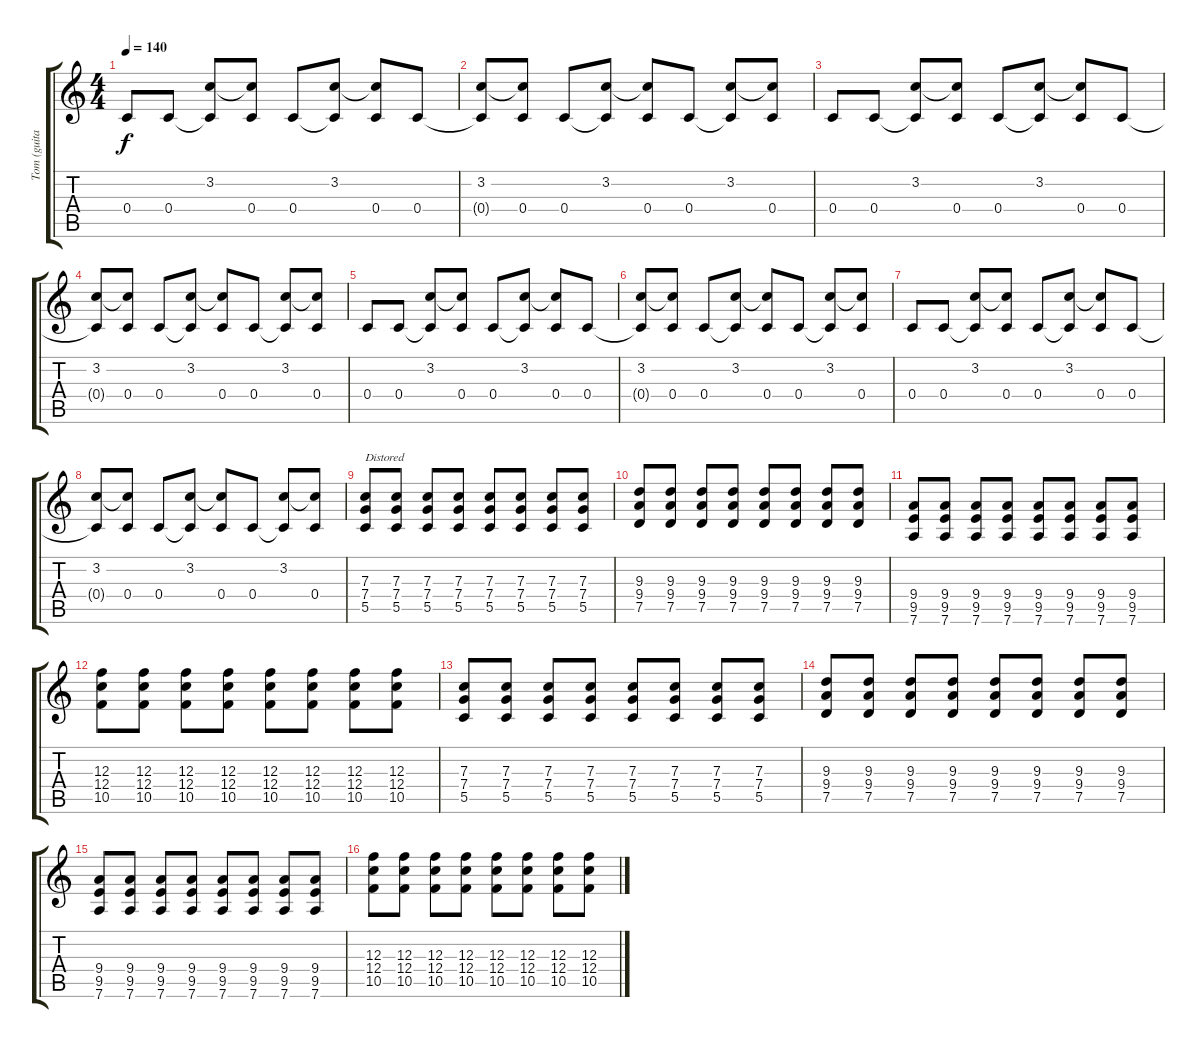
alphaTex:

\track ("Tom (guitar)" "Tom (guita") {instrument electricguitarclean}
\staff {score tabs}
\tuning (D4 A3 F3 C3 G2 D2) {hide}
\ts (4 4)
\tempo 140
\clef g2
\ks c
0.4.8{dy f volume 10} 0.4.8 (3.2 0.4{t}).8 (3.2{t} 0.4).8 0.4.8 (3.2 0.4{t}).8 (3.2{t} 0.4).8 0.4.8 |
(3.2 0.4{t}).8{volume 11} (3.2{t} 0.4).8 0.4.8 (3.2 0.4{t}).8 (3.2{t} 0.4).8 0.4.8 (3.2 0.4{t}).8 (3.2{t} 0.4).8 |
0.4.8{volume 12} 0.4.8 (3.2 0.4{t}).8 (3.2{t} 0.4).8 0.4.8 (3.2 0.4{t}).8 (3.2{t} 0.4).8 0.4.8 |
(3.2 0.4{t}).8{volume 13} (3.2{t} 0.4).8 0.4.8 (3.2 0.4{t}).8 (3.2{t} 0.4).8 0.4.8 (3.2 0.4{t}).8 (3.2{t} 0.4).8 |
0.4.8{volume 14} 0.4.8 (3.2 0.4{t}).8 (3.2{t} 0.4).8 0.4.8 (3.2 0.4{t}).8 (3.2{t} 0.4).8 0.4.8 |
(3.2 0.4{t}).8 (3.2{t} 0.4).8 0.4.8 (3.2 0.4{t}).8 (3.2{t} 0.4).8 0.4.8 (3.2 0.4{t}).8 (3.2{t} 0.4).8 |
0.4.8 0.4.8 (3.2 0.4{t}).8 (3.2{t} 0.4).8 0.4.8 (3.2 0.4{t}).8 (3.2{t} 0.4).8 0.4.8 |
(3.2 0.4{t}).8 (3.2{t} 0.4).8 0.4.8 (3.2 0.4{t}).8 (3.2{t} 0.4).8 0.4.8 (3.2 0.4{t}).8 (3.2{t} 0.4).8 |
(7.3 7.4 5.5).8{txt "Distored" volume 16 instrument distortionguitar} (7.3 7.4 5.5).8 (7.3 7.4 5.5).8 (7.3 7.4 5.5).8 (7.3 7.4 5.5).8 (7.3 7.4 5.5).8 (7.3 7.4 5.5).8 (7.3 7.4 5.5).8 |
(9.3 9.4 7.5).8{volume 16 instrument distortionguitar} (9.3 9.4 7.5).8 (9.3 9.4 7.5).8 (9.3 9.4 7.5).8 (9.3 9.4 7.5).8 (9.3 9.4 7.5).8 (9.3 9.4 7.5).8 (9.3 9.4 7.5).8 |
(9.4 9.5 7.6).8{volume 16 instrument distortionguitar} (9.4 9.5 7.6).8 (9.4 9.5 7.6).8 (9.4 9.5 7.6).8 (9.4 9.5 7.6).8 (9.4 9.5 7.6).8 (9.4 9.5 7.6).8 (9.4 9.5 7.6).8 |
(12.3 12.4 10.5).8{volume 16 instrument distortionguitar} (12.3 12.4 10.5).8 (12.3 12.4 10.5).8 (12.3 12.4 10.5).8 (12.3 12.4 10.5).8 (12.3 12.4 10.5).8 (12.3 12.4 10.5).8 (12.3 12.4 10.5).8 |
(7.3 7.4 5.5).8{volume 16 instrument distortionguitar} (7.3 7.4 5.5).8 (7.3 7.4 5.5).8 (7.3 7.4 5.5).8 (7.3 7.4 5.5).8 (7.3 7.4 5.5).8 (7.3 7.4 5.5).8 (7.3 7.4 5.5).8 |
(9.3 9.4 7.5).8{volume 16 instrument distortionguitar} (9.3 9.4 7.5).8 (9.3 9.4 7.5).8 (9.3 9.4 7.5).8 (9.3 9.4 7.5).8 (9.3 9.4 7.5).8 (9.3 9.4 7.5).8 (9.3 9.4 7.5).8 |
(9.4 9.5 7.6).8{volume 16 instrument distortionguitar} (9.4 9.5 7.6).8 (9.4 9.5 7.6).8 (9.4 9.5 7.6).8 (9.4 9.5 7.6).8 (9.4 9.5 7.6).8 (9.4 9.5 7.6).8 (9.4 9.5 7.6).8 |
(12.3 12.4 10.5).8{volume 16 instrument distortionguitar} (12.3 12.4 10.5).8 (12.3 12.4 10.5).8 (12.3 12.4 10.5).8 (12.3 12.4 10.5).8 (12.3 12.4 10.5).8 (12.3 12.4 10.5).8 (12.3 12.4 10.5).8
